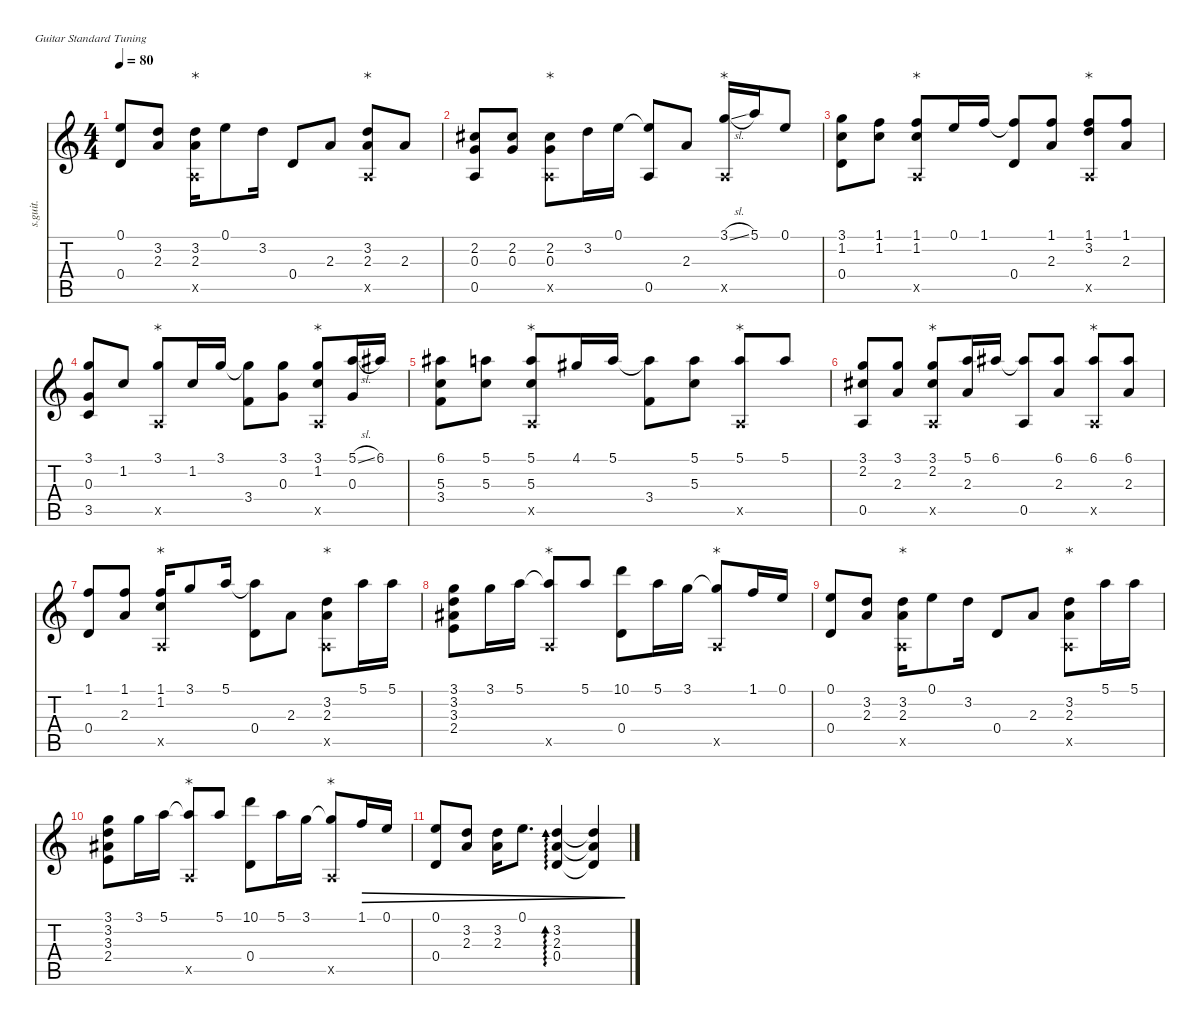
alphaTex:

\defaultSystemsLayout 4
\hideDynamics
\bracketExtendMode nobrackets
\otherSystemsTrackNameOrientation horizontal
\track ("Steel Guitar" "s.guit.") {instrument acousticguitarsteel}
\staff {score tabs}
\tuning (E4 B3 G3 D3 A2 E2)
\ts (4 4)
\tempo 80
\clef g2
\ks c
(0.1 0.4).8{dy mf beam Up} (3.2 2.3).8{beam Up} (3.2 2.3 0.5{x}).16{glpf beam Down} 0.1.8{beam Down} 3.2.16{beam Down} 0.4.8{beam Up} 2.3.8{beam Up} (3.2 2.3 0.5{x}).8{glpf beam Up} 2.3.8{beam Up} |
(2.2{acc #} 0.3 0.5).8{beam Up} (2.2{acc #} 0.3).8{beam Up} (2.2{acc #} 0.3 0.5{x}).8{glpf beam Down} 3.2.16{beam Down} 0.1.16{beam Down} (0.1{t} 0.5).8{beam Up} 2.3.8{beam Up} (3.1{sl} 0.5{x}).16{glpf beam Up} 5.1.16{beam Up} 0.1.8{beam Up} |
(3.1 1.2 0.4).8{beam Down} (1.1 1.2).8{beam Down} (1.1 1.2 0.5{x}).8{glpf beam Up} 0.1.16{beam Up} 1.1.16{beam Up} (1.1{t} 0.4).8{beam Up} (1.1 2.3).8{beam Up} (3.2 1.1 0.5{x}).8{glpf beam Up} (1.1 2.3).8{beam Up} |
(3.1 0.3 3.5).8{beam Up} 1.2.8{beam Up} (3.1 0.5{x}).8{glpf beam Up} 1.2.16{beam Up} 3.1.16{beam Up} (3.1{t} 3.4).8{beam Down} (3.1 0.3).8{beam Down} (3.1 1.2 0.5{x}).8{glpf beam Up} (5.1{sl} 0.3).16{beam Up} 6.1{acc #}.16{beam Up} |
(6.1{acc #} 5.3 3.4).8{beam Down} (5.1 5.3).8{beam Down} (5.1 5.3 0.5{x}).8{glpf beam Up} 4.1{acc #}.16{beam Up} 5.1.16{beam Up} (5.1{t} 3.4).8{beam Down} (5.1 5.3).8{beam Down} (5.1 0.5{x}).8{glpf beam Up} 5.1.8{beam Up} |
(3.1 2.2{acc #} 0.5).8{beam Up} (3.1 2.3).8{beam Up} (3.1 2.2{acc #} 0.5{x}).8{glpf beam Up} (5.1 2.3).16{beam Up} 6.1{acc #}.16{beam Up} (6.1{t acc #} 0.5).8{beam Up} (6.1{acc #} 2.3).8{beam Up} (6.1{acc #} 0.5{x}).8{glpf beam Up} (6.1{acc #} 2.3).8{beam Up} |
(1.1 0.4).8{beam Up} (1.1 2.3).8{beam Up} (1.1 1.2 0.5{x}).16{glpf beam Up} 3.1.8{beam Up} 5.1.16{beam Up} (5.1{t} 0.4).8{beam Down} 2.3.8{beam Down} (3.2 2.3 0.5{x}).8{glpf beam Down} 5.1.16{beam Down} 5.1.16{beam Down} |
(3.1 3.2 3.3{acc #} 2.4).8{beam Down} 3.1.16{beam Down} 5.1.16{beam Down} (5.1{t} 0.5{x}).8{glpf beam Up} 5.1.8{beam Up} (10.1 0.4).8{beam Down} 5.1.16{beam Down} 3.1.16{beam Down} (3.1{t} 0.5{x}).8{glpf beam Up} 1.1.16{beam Up} 0.1.16{beam Up} |
(0.1 0.4).8{beam Up} (3.2 2.3).8{beam Up} (3.2 2.3 0.5{x}).16{glpf beam Down} 0.1.8{beam Down} 3.2.16{beam Down} 0.4.8{beam Up} 2.3.8{beam Up} (3.2 2.3 0.5{x}).8{glpf beam Down} 5.1.16{beam Down} 5.1.16{beam Down} |
(3.1 3.2 3.3{acc #} 2.4).8{beam Down} 3.1.16{beam Down} 5.1.16{beam Down} (5.1{t} 0.5{x}).8{glpf beam Up} 5.1.8{beam Up} (10.1 0.4).8{beam Down} 5.1.16{beam Down} 3.1.16{beam Down} (3.1{t} 0.5{x}).8{glpf beam Up} 1.1.16{dec beam Up} 0.1.16{dec beam Up} |
(0.1 0.4).8{dec beam Up} (3.2 2.3).8{dec beam Up} (3.2 2.3).16{dec beam Down} 0.1.8{d dec beam Down} (3.2 2.3 0.4).4{ad 0 dec beam Up} (3.2{t} 2.3{t} 0.4{t}).4{dec beam Up}
